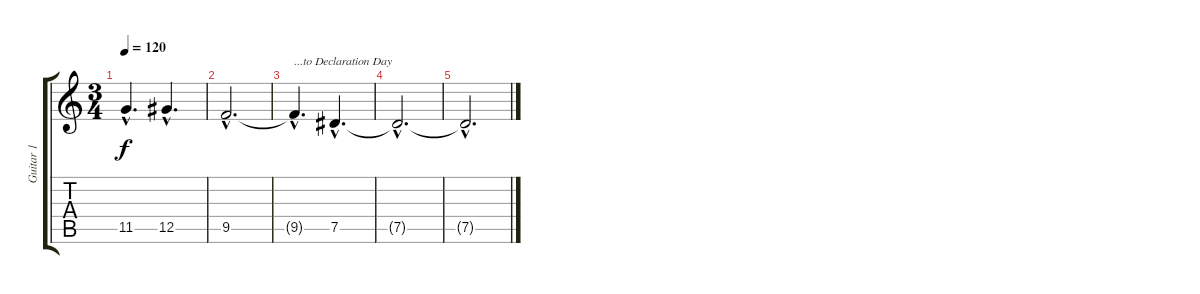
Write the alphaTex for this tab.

\track ("Guitar 1" "Guitar 1") {instrument overdrivenguitar}
\staff {score tabs}
\tuning (Eb4 Bb3 Gb3 Db3 Ab2 Eb2) {hide}
\ts (3 4)
\tempo 120
\clef g2
\ks c
11.5{hac t}.4{d dy f} 12.5{hac}.4{d} |
9.5{hac}.2{d} |
9.5{hac t}.4{d txt "...to Declaration Day"} 7.5{hac}.4{d} |
7.5{hac t}.2{d} |
7.5{hac t}.2{d}
